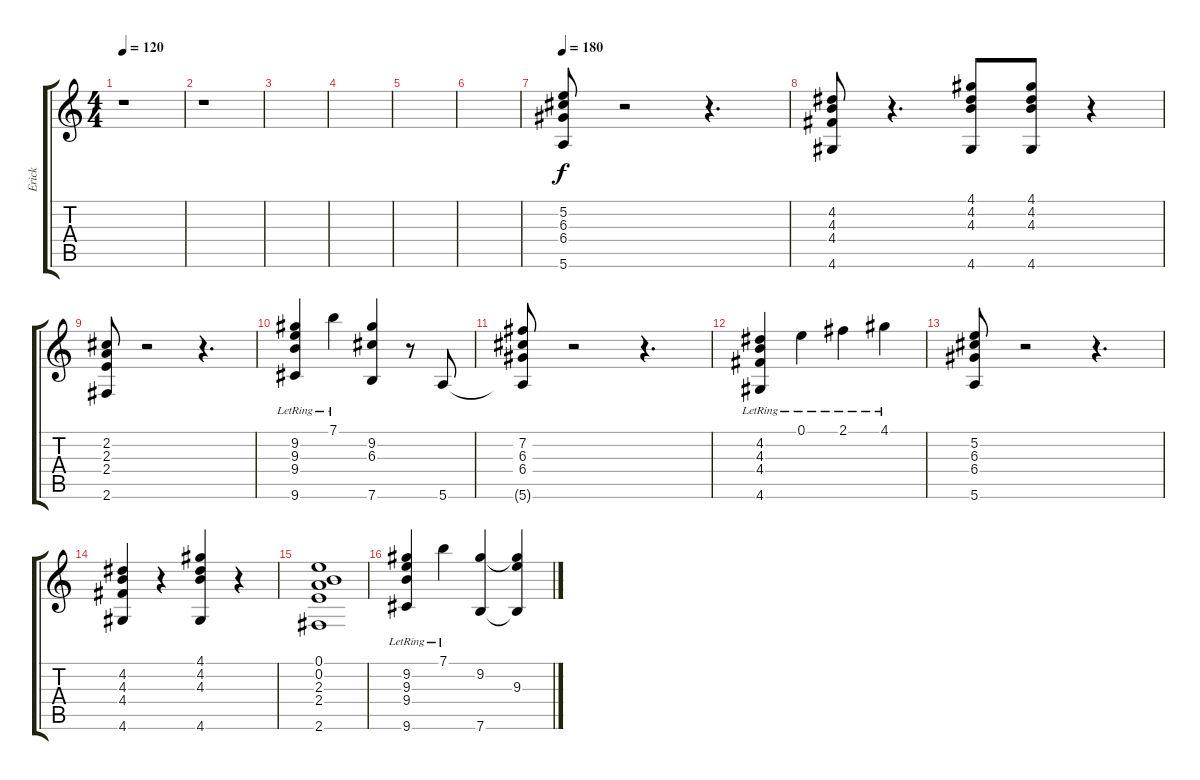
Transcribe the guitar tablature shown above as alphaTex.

\track ("Erick" "Erick") {instrument electricguitarclean}
\staff {score tabs}
\tuning (E4 B3 G3 D3 A2 E2) {hide}
\ts (4 4)
\tempo 120
\clef g2
\ks c
r.1{dy f} |
r.1 |
|
|
|
|
\tempo 180
(5.2 6.3 6.4 5.6).8 r.2 r.4{d} |
(4.2 4.3 4.4 4.6).8 r.4{d} (4.1 4.2 4.3 4.6).8 (4.1 4.2 4.3 4.6).8 r.4 |
(2.2 2.3 2.4 2.6).8 r.2 r.4{d} |
(9.2{lr} 9.3{lr} 9.4{lr} 9.6{lr}).4 7.1{lr}.4 (9.2 6.3 7.6).4 r.8 5.6.8 |
(7.2 6.3 6.4 5.6{t}).8 r.2 r.4{d} |
(4.2{lr} 4.3{lr} 4.4{lr} 4.6{lr}).4 0.1{lr}.4 2.1{lr}.4 4.1{lr}.4 |
(5.2 6.3 6.4 5.6).8 r.2 r.4{d} |
(4.2 4.3 4.4 4.6).4 r.4 (4.1 4.2 4.3 4.6).4 r.4 |
(0.1 0.2 2.3 2.4 2.6).1 |
(9.2{lr} 9.3{lr} 9.4{lr} 9.6{lr}).4 7.1{lr}.4 (9.2 7.6).4 (9.2{t} 9.3 7.6{t}).4
